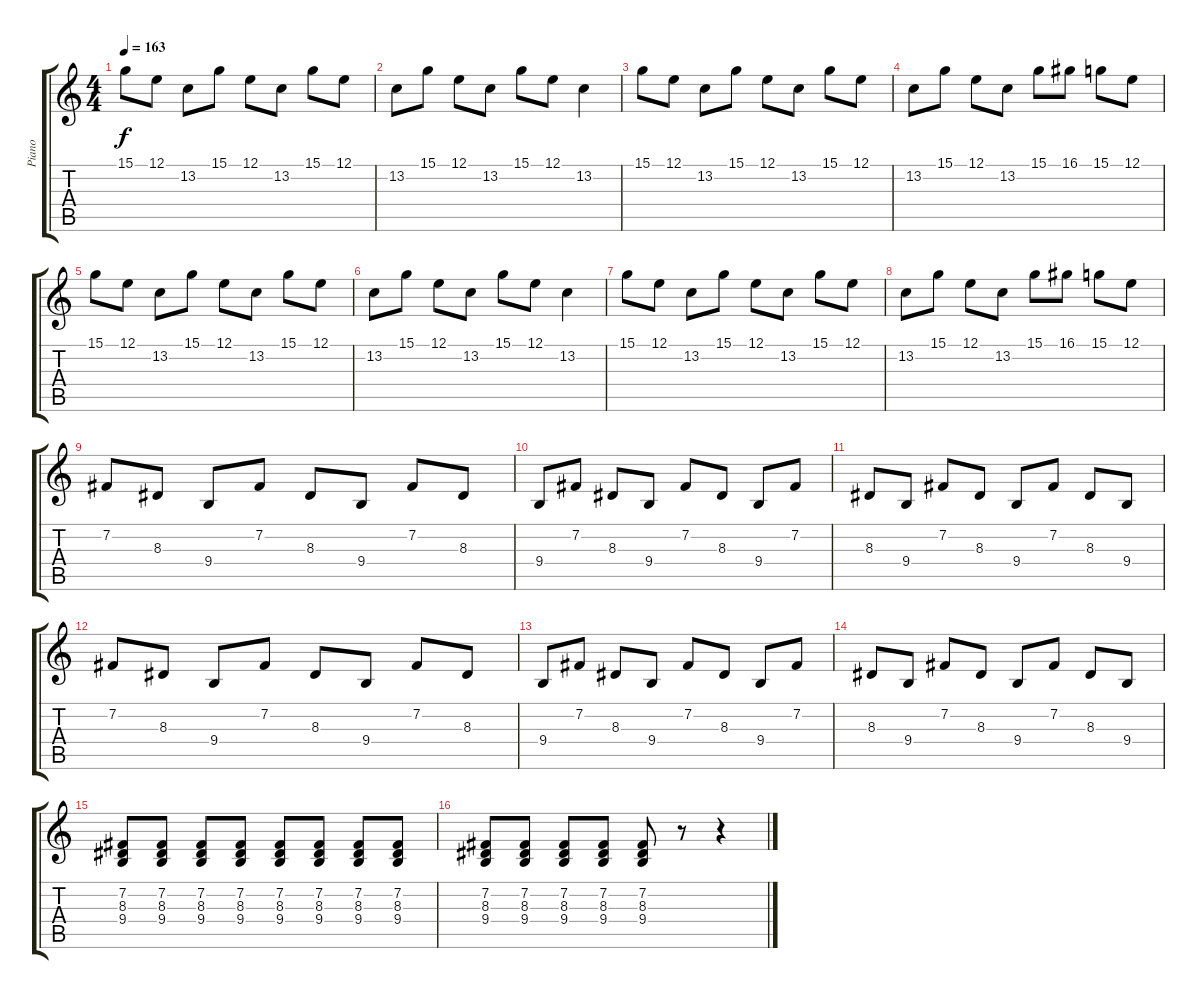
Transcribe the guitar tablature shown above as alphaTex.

\track ("Piano" "Piano") {instrument acousticgrandpiano}
\staff {score tabs}
\tuning (E4 B3 G3 D3 A2 E2) {hide}
\ts (4 4)
\tempo 163
\clef g2
\ks c
15.1.8{dy f} 12.1.8 13.2.8 15.1.8 12.1.8 13.2.8 15.1.8 12.1.8 |
13.2.8 15.1.8 12.1.8 13.2.8 15.1.8 12.1.8 13.2.4 |
15.1.8 12.1.8 13.2.8 15.1.8 12.1.8 13.2.8 15.1.8 12.1.8 |
13.2.8 15.1.8 12.1.8 13.2.8 15.1.8 16.1.8 15.1.8 12.1.8 |
15.1.8 12.1.8 13.2.8 15.1.8 12.1.8 13.2.8 15.1.8 12.1.8 |
13.2.8 15.1.8 12.1.8 13.2.8 15.1.8 12.1.8 13.2.4 |
15.1.8 12.1.8 13.2.8 15.1.8 12.1.8 13.2.8 15.1.8 12.1.8 |
13.2.8 15.1.8 12.1.8 13.2.8 15.1.8 16.1.8 15.1.8 12.1.8 |
7.2.8 8.3.8 9.4.8 7.2.8 8.3.8 9.4.8 7.2.8 8.3.8 |
9.4.8 7.2.8 8.3.8 9.4.8 7.2.8 8.3.8 9.4.8 7.2.8 |
8.3.8 9.4.8 7.2.8 8.3.8 9.4.8 7.2.8 8.3.8 9.4.8 |
7.2.8 8.3.8 9.4.8 7.2.8 8.3.8 9.4.8 7.2.8 8.3.8 |
9.4.8 7.2.8 8.3.8 9.4.8 7.2.8 8.3.8 9.4.8 7.2.8 |
8.3.8 9.4.8 7.2.8 8.3.8 9.4.8 7.2.8 8.3.8 9.4.8 |
(7.2 8.3 9.4).8{volume 0} (7.2 8.3 9.4).8{volume 16} (7.2 8.3 9.4).8 (7.2 8.3 9.4).8 (7.2 8.3 9.4).8 (7.2 8.3 9.4).8 (7.2 8.3 9.4).8 (7.2 8.3 9.4).8 |
(7.2 8.3 9.4).8 (7.2 8.3 9.4).8 (7.2 8.3 9.4).8 (7.2 8.3 9.4).8 (7.2 8.3 9.4).8 r.8 r.4
